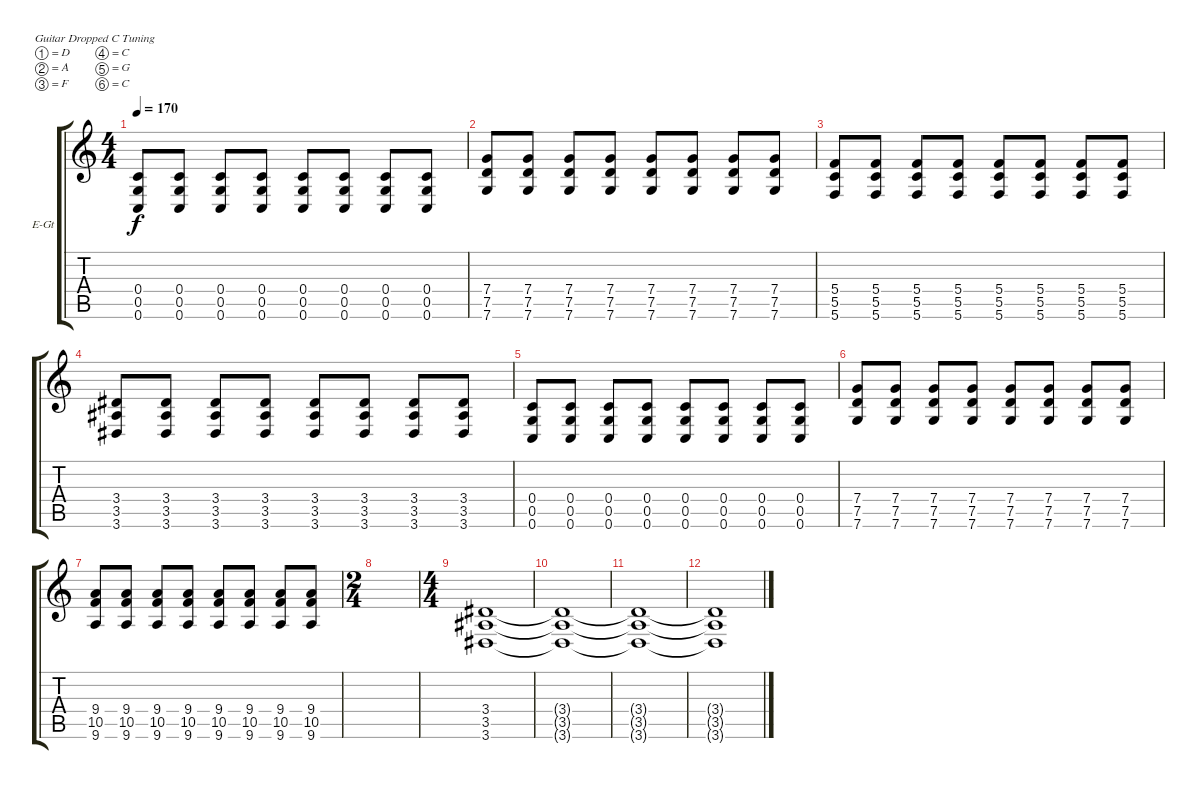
\bracketExtendMode groupsimilarinstruments
\firstSystemTrackNameOrientation horizontal
\otherSystemsTrackNameOrientation horizontal
\track ("Jake Hardy" "E-Gt") {instrument distortionguitar}
\staff {score tabs}
\tuning (D4 A3 F3 C3 G2 C2)
\ts (4 4)
\tempo 170
\clef g2
\ks c
(0.4 0.5 0.6).8{dy f} (0.4 0.5 0.6).8 (0.4 0.5 0.6).8 (0.4 0.5 0.6).8 (0.4 0.5 0.6).8 (0.4 0.5 0.6).8 (0.4 0.5 0.6).8 (0.4 0.5 0.6).8 |
(7.6 7.5 7.4).8 (7.6 7.5 7.4).8 (7.6 7.5 7.4).8 (7.6 7.5 7.4).8 (7.6 7.5 7.4).8 (7.6 7.5 7.4).8 (7.6 7.5 7.4).8 (7.6 7.5 7.4).8 |
(5.4 5.5 5.6).8 (5.4 5.5 5.6).8 (5.4 5.5 5.6).8 (5.4 5.5 5.6).8 (5.4 5.5 5.6).8 (5.4 5.5 5.6).8 (5.4 5.5 5.6).8 (5.4 5.5 5.6).8 |
(3.6 3.5 3.4).8 (3.6 3.5 3.4).8 (3.6 3.5 3.4).8 (3.6 3.5 3.4).8 (3.6 3.5 3.4).8 (3.6 3.5 3.4).8 (3.6 3.5 3.4).8 (3.6 3.5 3.4).8 |
(0.4 0.5 0.6).8 (0.4 0.5 0.6).8 (0.4 0.5 0.6).8 (0.4 0.5 0.6).8 (0.4 0.5 0.6).8 (0.4 0.5 0.6).8 (0.4 0.5 0.6).8 (0.4 0.5 0.6).8 |
(7.6 7.5 7.4).8 (7.6 7.5 7.4).8 (7.6 7.5 7.4).8 (7.6 7.5 7.4).8 (7.6 7.5 7.4).8 (7.6 7.5 7.4).8 (7.6 7.5 7.4).8 (7.6 7.5 7.4).8 |
(9.6 10.5 9.4).8 (9.6 10.5 9.4).8 (9.6 10.5 9.4).8 (9.6 10.5 9.4).8 (9.6 10.5 9.4).8 (9.6 10.5 9.4).8 (9.6 10.5 9.4).8 (9.6 10.5 9.4).8 |
\ts (2 4)
|
\ts (4 4)
(3.6 3.5 3.4).1 |
(3.6{t} 3.5{t} 3.4{t}).1 |
(3.6{t} 3.5{t} 3.4{t}).1 |
(3.6{t} 3.5{t} 3.4{t}).1
